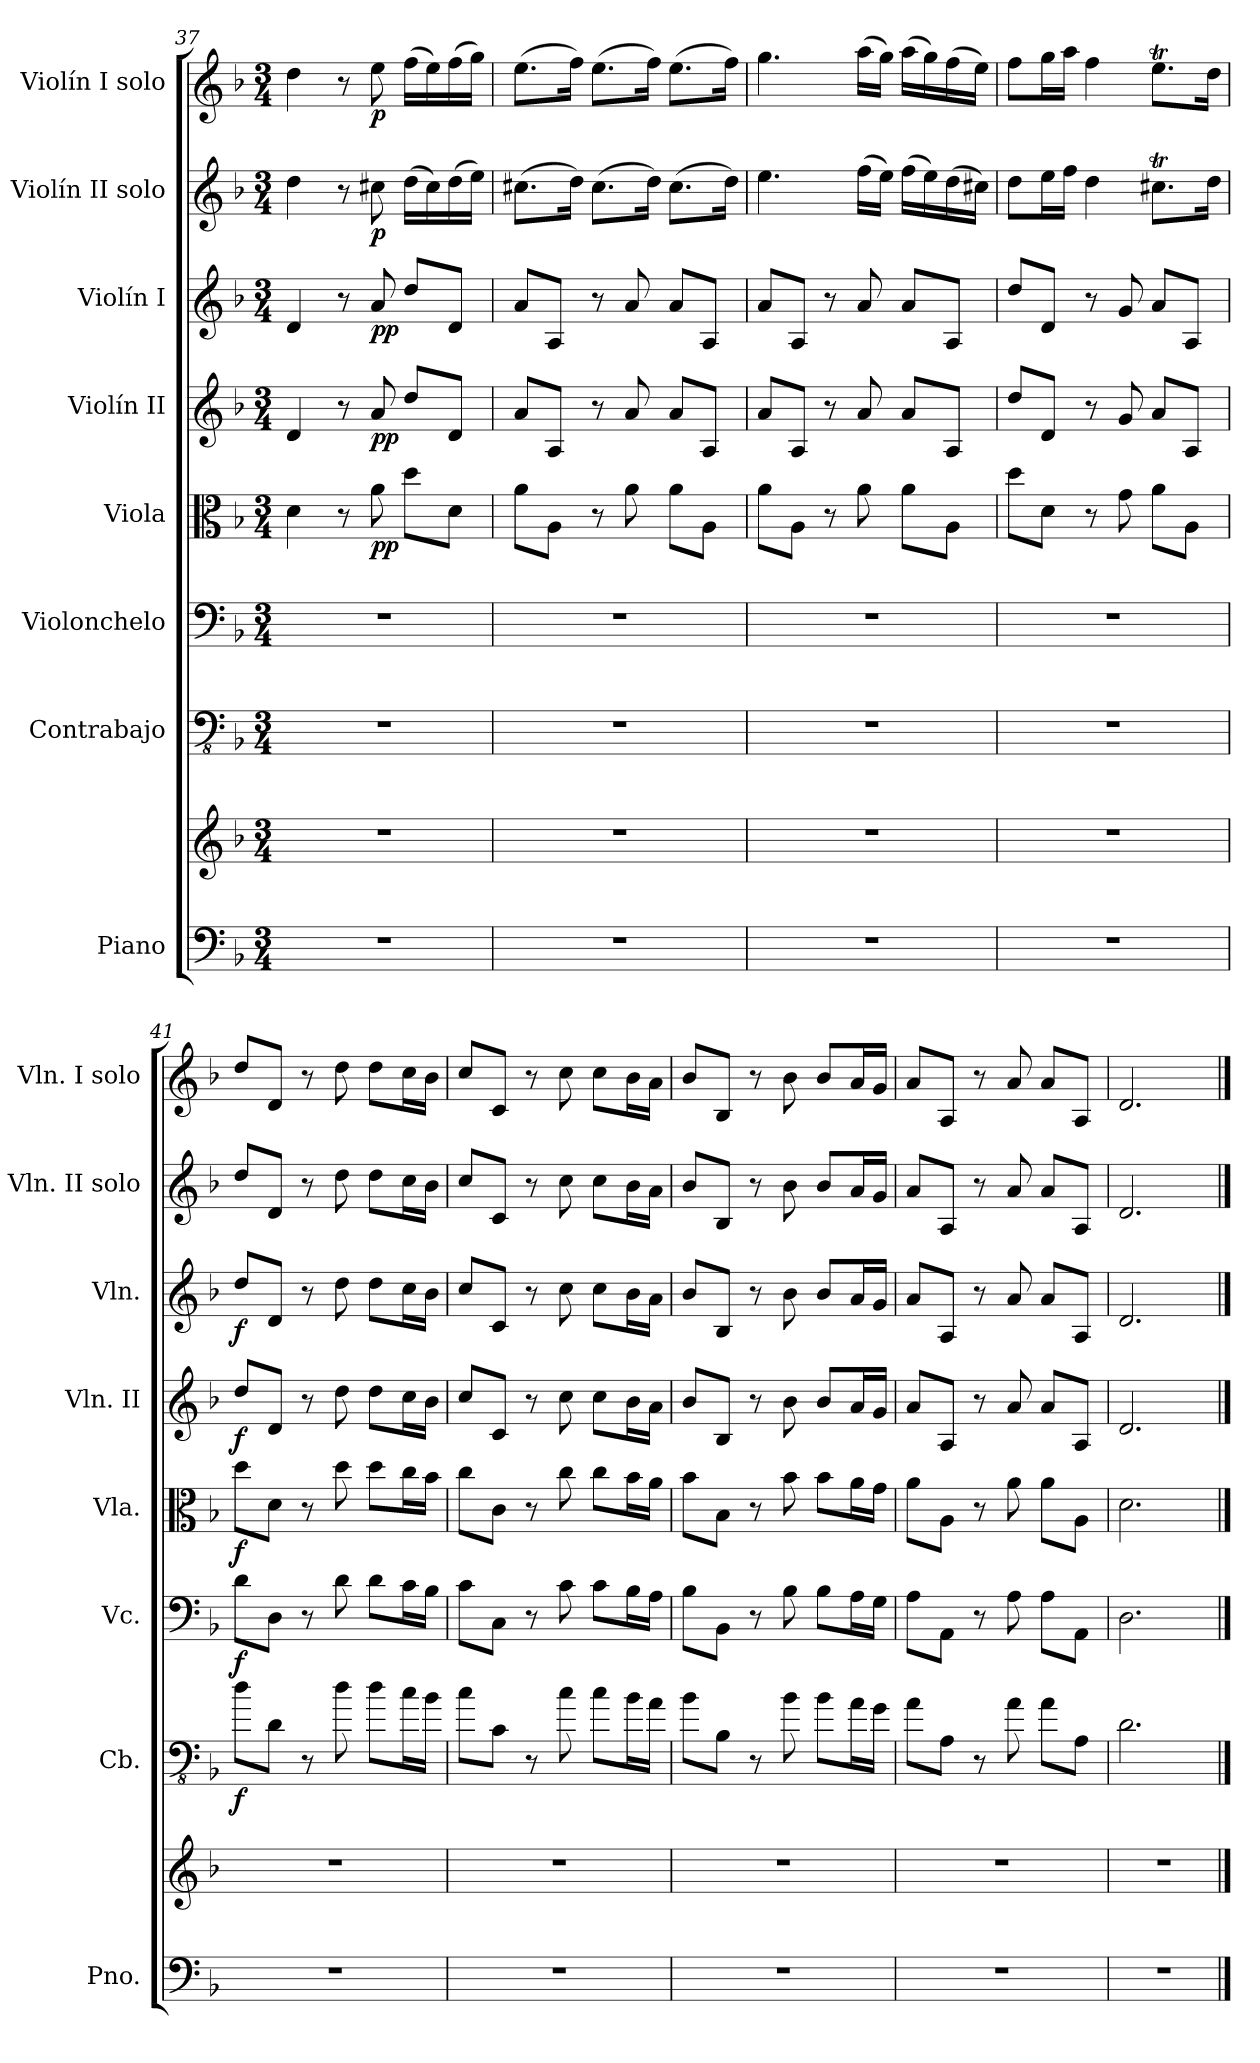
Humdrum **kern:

**kern	**kern	**kern	**dynam	**kern	**dynam	**kern	**dynam	**kern	**dynam	**kern	**dynam	**kern	**dynam	**kern	**dynam
*part8	*part8	*part7	*part7	*part6	*part6	*part5	*part5	*part4	*part4	*part3	*part3	*part2	*part2	*part1	*part1
*staff9	*staff8	*staff7	*staff7	*staff6	*staff6	*staff5	*staff5	*staff4	*staff4	*staff3	*staff3	*staff2	*staff2	*staff1	*staff1
*I"Piano	*	*I"Contrabajo	*	*I"Violonchelo	*	*I"Viola	*	*I"Violín II	*	*I"Violín I	*	*I"Violín II solo	*	*I"Violín I solo	*
*I'Pno.	*	*I'Cb.	*	*I'Vc.	*	*I'Vla.	*	*I'Vln. II	*	*I'Vln.	*	*I'Vln. II solo	*	*I'Vln. I solo	*
!!LO:LB:g=z
*clefF4	*clefG2	*clefFv4	*	*clefF4	*	*clefC3	*	*clefG2	*	*clefG2	*	*clefG2	*	*clefG2	*
*	*	*ITrd7c12	*	*	*	*	*	*	*	*	*	*	*	*	*
*k[b-]	*k[b-]	*k[b-]	*	*k[b-]	*	*k[b-]	*	*k[b-]	*	*k[b-]	*	*k[b-]	*	*k[b-]	*
*M3/4	*M3/4	*M3/4	*	*M3/4	*	*M3/4	*	*M3/4	*	*M3/4	*	*M3/4	*	*M3/4	*
=37	=37	=37	=37	=37	=37	=37	=37	=37	=37	=37	=37	=37	=37	=37	=37
2.r	2.r	2.r	.	2.r	.	4d\	.	4d/	.	4d/	.	4dd\	.	4dd\	.
.	.	.	.	.	.	8r	.	8r	.	8r	.	8r	.	8r	.
!	!	!	!	!	!	!	!LO:DY:b	!	!LO:DY:b	!	!LO:DY:b	!	!LO:DY:b	!	!LO:DY:b
.	.	.	.	.	.	8a\	pp	8a/	pp	8a/	pp	8cc#X\	p	8ee\	p
.	.	.	.	.	.	8dd\L	.	8dd/L	.	8dd/L	.	(>16dd\LL	.	(>16ff\LL	.
.	.	.	.	.	.	.	.	.	.	.	.	16cc#\)	.	16ee\)	.
.	.	.	.	.	.	8d\J	.	8d/J	.	8d/J	.	(>16dd\	.	(>16ff\	.
.	.	.	.	.	.	.	.	.	.	.	.	16ee\JJ)	.	16gg\JJ)	.
=38	=38	=38	=38	=38	=38	=38	=38	=38	=38	=38	=38	=38	=38	=38	=38
2.r	2.r	2.r	.	2.r	.	8a\L	.	8a/L	.	8a/L	.	(>8.cc#X\L	.	(>8.ee\L	.
.	.	.	.	.	.	8A\J	.	8A/J	.	8A/J	.	.	.	.	.
.	.	.	.	.	.	.	.	.	.	.	.	16dd\Jk)	.	16ff\Jk)	.
.	.	.	.	.	.	8r	.	8r	.	8r	.	(>8.cc#\L	.	(>8.ee\L	.
.	.	.	.	.	.	8a\	.	8a/	.	8a/	.	.	.	.	.
.	.	.	.	.	.	.	.	.	.	.	.	16dd\Jk)	.	16ff\Jk)	.
.	.	.	.	.	.	8a\L	.	8a/L	.	8a/L	.	(>8.cc#\L	.	(>8.ee\L	.
.	.	.	.	.	.	8A\J	.	8A/J	.	8A/J	.	.	.	.	.
.	.	.	.	.	.	.	.	.	.	.	.	16dd\Jk)	.	16ff\Jk)	.
=39	=39	=39	=39	=39	=39	=39	=39	=39	=39	=39	=39	=39	=39	=39	=39
2.r	2.r	2.r	.	2.r	.	8a\L	.	8a/L	.	8a/L	.	4.ee\	.	4.gg\	.
.	.	.	.	.	.	8A\J	.	8A/J	.	8A/J	.	.	.	.	.
.	.	.	.	.	.	8r	.	8r	.	8r	.	.	.	.	.
.	.	.	.	.	.	8a\	.	8a/	.	8a/	.	(>16ff\LL	.	(>16aa\LL	.
.	.	.	.	.	.	.	.	.	.	.	.	16ee\JJ)	.	16gg\JJ)	.
.	.	.	.	.	.	8a\L	.	8a/L	.	8a/L	.	(>16ff\LL	.	(>16aa\LL	.
.	.	.	.	.	.	.	.	.	.	.	.	16ee\)	.	16gg\)	.
.	.	.	.	.	.	8A\J	.	8A/J	.	8A/J	.	(>16dd\	.	(>16ff\	.
.	.	.	.	.	.	.	.	.	.	.	.	16cc#X\JJ)	.	16ee\JJ)	.
=40	=40	=40	=40	=40	=40	=40	=40	=40	=40	=40	=40	=40	=40	=40	=40
2.r	2.r	2.r	.	2.r	.	8dd\L	.	8dd/L	.	8dd/L	.	8dd\L	.	8ff\L	.
.	.	.	.	.	.	8d\J	.	8d/J	.	8d/J	.	16ee\L	.	16gg\L	.
.	.	.	.	.	.	.	.	.	.	.	.	16ff\JJ	.	16aa\JJ	.
.	.	.	.	.	.	8r	.	8r	.	8r	.	4dd\	.	4ff\	.
.	.	.	.	.	.	8g\	.	8g/	.	8g/	.	.	.	.	.
.	.	.	.	.	.	8a\L	.	8a/L	.	8a/L	.	8.cc#Xt\L	.	8.eet\L	.
.	.	.	.	.	.	8A\J	.	8A/J	.	8A/J	.	.	.	.	.
.	.	.	.	.	.	.	.	.	.	.	.	16dd\Jk	.	16dd\Jk	.
!!LO:PB:g=z
=41	=41	=41	=41	=41	=41	=41	=41	=41	=41	=41	=41	=41	=41	=41	=41
!	!	!	!LO:DY:b	!	!LO:DY:b	!	!LO:DY:b	!	!LO:DY:b	!	!LO:DY:b	!	!	!	!
2.r	2.r	8D\L	f	8d\L	f	8dd\L	f	8dd/L	f	8dd/L	f	8dd/L	.	8dd/L	.
!	!	!	!	!	!	!	!	!	!	!	!	!	!LO:DY:b	!	!
!	!	!	!	!	!	!	!	!	!	!	!	!	!LO:DY:n=1:b	!	!LO:DY:b
!	!	!	!	!	!	!	!	!	!	!	!	!	!	!	!LO:DY:n=1:b
.	.	8DD\J	.	8D\J	.	8d\J	.	8d/J	.	8d/J	.	8d/J	f other-dynamics	8d/J	f other-dynamics
.	.	8r	.	8r	.	8r	.	8r	.	8r	.	8r	.	8r	.
.	.	8D\	.	8d\	.	8dd\	.	8dd\	.	8dd\	.	8dd\	.	8dd\	.
.	.	8D\L	.	8d\L	.	8dd\L	.	8dd\L	.	8dd\L	.	8dd\L	.	8dd\L	.
.	.	16C\L	.	16c\L	.	16cc\L	.	16cc\L	.	16cc\L	.	16cc\L	.	16cc\L	.
.	.	16BB-\JJ	.	16B-\JJ	.	16b-\JJ	.	16b-\JJ	.	16b-\JJ	.	16b-\JJ	.	16b-\JJ	.
=42	=42	=42	=42	=42	=42	=42	=42	=42	=42	=42	=42	=42	=42	=42	=42
2.r	2.r	8C\L	.	8c\L	.	8cc\L	.	8cc/L	.	8cc/L	.	8cc/L	.	8cc/L	.
.	.	8CC\J	.	8C\J	.	8c\J	.	8c/J	.	8c/J	.	8c/J	.	8c/J	.
.	.	8r	.	8r	.	8r	.	8r	.	8r	.	8r	.	8r	.
.	.	8C\	.	8c\	.	8cc\	.	8cc\	.	8cc\	.	8cc\	.	8cc\	.
.	.	8C\L	.	8c\L	.	8cc\L	.	8cc\L	.	8cc\L	.	8cc\L	.	8cc\L	.
.	.	16BB-\L	.	16B-\L	.	16b-\L	.	16b-\L	.	16b-\L	.	16b-\L	.	16b-\L	.
.	.	16AA\JJ	.	16A\JJ	.	16a\JJ	.	16a\JJ	.	16a\JJ	.	16a\JJ	.	16a\JJ	.
=43	=43	=43	=43	=43	=43	=43	=43	=43	=43	=43	=43	=43	=43	=43	=43
2.r	2.r	8BB-\L	.	8B-\L	.	8b-\L	.	8b-/L	.	8b-/L	.	8b-/L	.	8b-/L	.
.	.	8BBB-\J	.	8BB-\J	.	8B-\J	.	8B-/J	.	8B-/J	.	8B-/J	.	8B-/J	.
.	.	8r	.	8r	.	8r	.	8r	.	8r	.	8r	.	8r	.
.	.	8BB-\	.	8B-\	.	8b-\	.	8b-\	.	8b-\	.	8b-\	.	8b-\	.
.	.	8BB-\L	.	8B-\L	.	8b-\L	.	8b-/L	.	8b-/L	.	8b-/L	.	8b-/L	.
.	.	16AA\L	.	16A\L	.	16a\L	.	16a/L	.	16a/L	.	16a/L	.	16a/L	.
.	.	16GG\JJ	.	16G\JJ	.	16g\JJ	.	16g/JJ	.	16g/JJ	.	16g/JJ	.	16g/JJ	.
=44	=44	=44	=44	=44	=44	=44	=44	=44	=44	=44	=44	=44	=44	=44	=44
2.r	2.r	8AA\L	.	8A\L	.	8a\L	.	8a/L	.	8a/L	.	8a/L	.	8a/L	.
.	.	8AAA\J	.	8AA\J	.	8A\J	.	8A/J	.	8A/J	.	8A/J	.	8A/J	.
.	.	8r	.	8r	.	8r	.	8r	.	8r	.	8r	.	8r	.
.	.	8AA\	.	8A\	.	8a\	.	8a/	.	8a/	.	8a/	.	8a/	.
.	.	8AA\L	.	8A\L	.	8a\L	.	8a/L	.	8a/L	.	8a/L	.	8a/L	.
.	.	8AAA\J	.	8AA\J	.	8A\J	.	8A/J	.	8A/J	.	8A/J	.	8A/J	.
=45	=45	=45	=45	=45	=45	=45	=45	=45	=45	=45	=45	=45	=45	=45	=45
2.r	2.r	2.DD\	.	2.D\	.	2.d\	.	2.d/	.	2.d/	.	2.d/	.	2.d/	.
==	==	==	==	==	==	==	==	==	==	==	==	==	==	==	==
*-	*-	*-	*-	*-	*-	*-	*-	*-	*-	*-	*-	*-	*-	*-	*-
